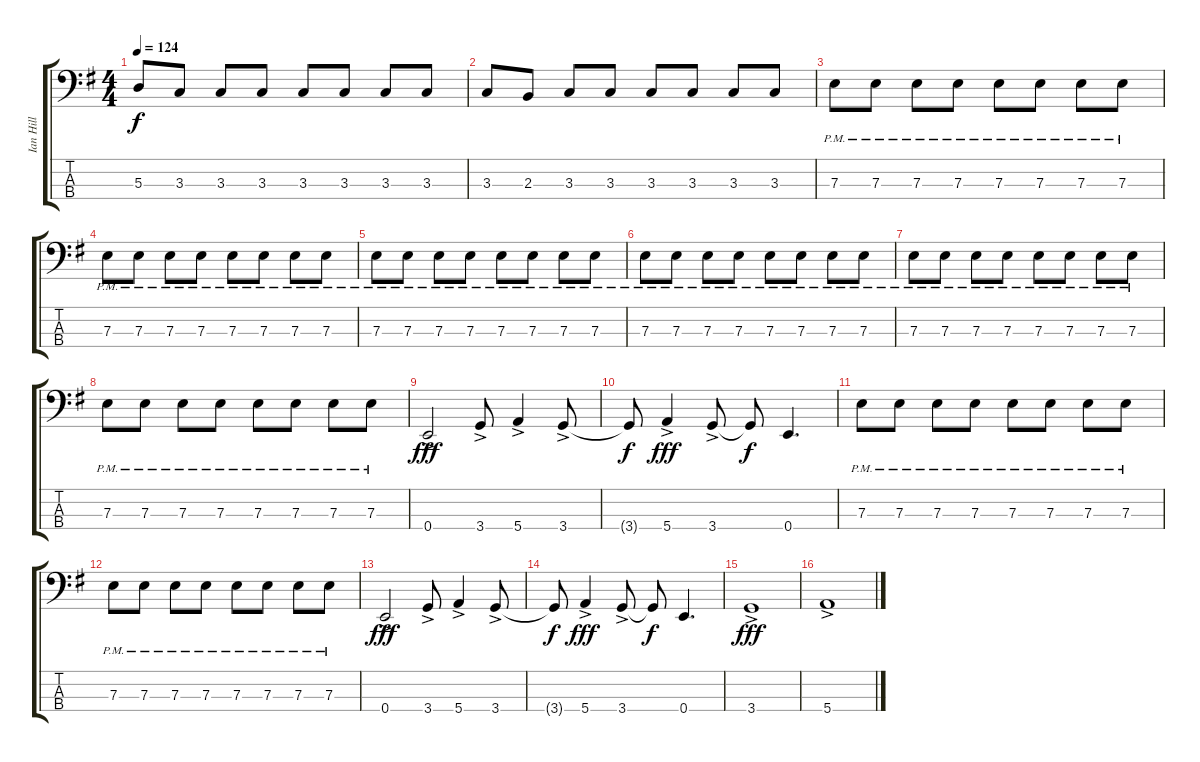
\track ("Ian Hill" "Ian Hill") {instrument electricbasspick}
\staff {score tabs}
\tuning (G2 D2 A1 E1) {hide}
\ts (4 4)
\tempo 124
\clef f4
\ks g
5.3.8{dy f} 3.3.8 3.3.8 3.3.8 3.3.8 3.3.8 3.3.8 3.3.8 |
3.3.8 2.3.8 3.3.8 3.3.8 3.3.8 3.3.8 3.3.8 3.3.8 |
7.3{pm}.8 7.3{pm}.8 7.3{pm}.8 7.3{pm}.8 7.3{pm}.8 7.3{pm}.8 7.3{pm}.8 7.3{pm}.8 |
7.3{pm}.8 7.3{pm}.8 7.3{pm}.8 7.3{pm}.8 7.3{pm}.8 7.3{pm}.8 7.3{pm}.8 7.3{pm}.8 |
7.3{pm}.8 7.3{pm}.8 7.3{pm}.8 7.3{pm}.8 7.3{pm}.8 7.3{pm}.8 7.3{pm}.8 7.3{pm}.8 |
7.3{pm}.8 7.3{pm}.8 7.3{pm}.8 7.3{pm}.8 7.3{pm}.8 7.3{pm}.8 7.3{pm}.8 7.3{pm}.8 |
7.3{pm}.8 7.3{pm}.8 7.3{pm}.8 7.3{pm}.8 7.3{pm}.8 7.3{pm}.8 7.3{pm}.8 7.3{pm}.8 |
7.3{pm}.8 7.3{pm}.8 7.3{pm}.8 7.3{pm}.8 7.3{pm}.8 7.3{pm}.8 7.3{pm}.8 7.3{pm}.8 |
0.4{ac}.2{dy fff} 3.4{ac}.8 5.4{ac}.4 3.4{ac}.8 |
3.4{t}.8{dy f} 5.4{ac}.4{dy fff} 3.4{ac}.8 3.4{t}.8{dy f} 0.4.4{d} |
7.3{pm}.8 7.3{pm}.8 7.3{pm}.8 7.3{pm}.8 7.3{pm}.8 7.3{pm}.8 7.3{pm}.8 7.3{pm}.8 |
7.3{pm}.8 7.3{pm}.8 7.3{pm}.8 7.3{pm}.8 7.3{pm}.8 7.3{pm}.8 7.3{pm}.8 7.3{pm}.8 |
0.4{ac}.2{dy fff} 3.4{ac}.8 5.4{ac}.4 3.4{ac}.8 |
3.4{t}.8{dy f} 5.4{ac}.4{dy fff} 3.4{ac}.8 3.4{t}.8{dy f} 0.4.4{d} |
3.4{ac}.1{dy fff} |
5.4{ac}.1
